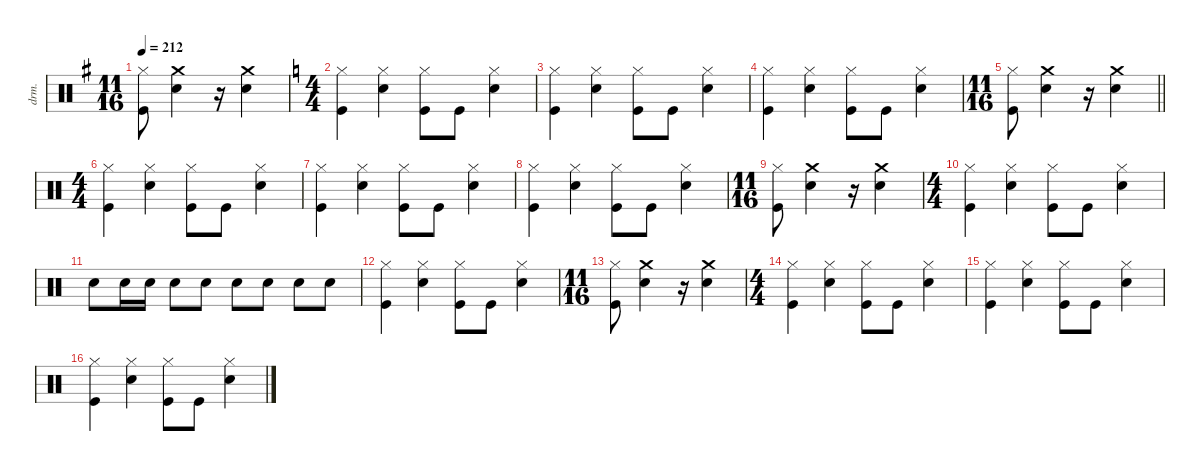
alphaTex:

\defaultSystemsLayout 4
\hideDynamics
\bracketExtendMode nobrackets
\otherSystemsTrackNameOrientation horizontal
\track ("Lars Ulrich" "drm.") {instrument percussion}
\staff {score}
\articulation defaults
\ts (11 16)
\beaming (8 2 2 2 2)
\tempo 212
\clef neutral
\ks g
("Hi-Hat (closed)"{acc forcenatural} "Kick (hit)"{acc forcenatural}).8{dy fff} ("Snare (hit) 2"{acc forcenatural} "Crash medium (hit)"{acc forcenatural}).4 r.16 ("Snare (hit) 2"{acc forcenatural} "Crash medium (hit)"{acc forcenatural}).4 |
\ts (4 4)
\beaming (8 2 2 2 2)
\ks c
("Hi-Hat (closed)" "Kick (hit)").4 ("Snare (hit) 2" "Hi-Hat (closed)").4 ("Kick (hit)" "Hi-Hat (closed)").8 "Kick (hit)".8 ("Snare (hit) 2" "Hi-Hat (closed)").4 |
("Hi-Hat (closed)" "Kick (hit)").4 ("Snare (hit) 2" "Hi-Hat (closed)").4 ("Kick (hit)" "Hi-Hat (closed)").8 "Kick (hit)".8 ("Snare (hit) 2" "Hi-Hat (closed)").4 |
("Kick (hit)" "Hi-Hat (closed)").4 ("Snare (hit) 2" "Hi-Hat (closed)").4 ("Kick (hit)" "Hi-Hat (closed)").8 "Kick (hit)".8 ("Snare (hit) 2" "Hi-Hat (closed)").4 |
\ts (11 16)
\beaming (8 2 2 2 2)
\barLineRight lightlight
("Hi-Hat (closed)" "Kick (hit)").8 ("Snare (hit) 2" "Crash medium (hit)").4 r.16 ("Crash medium (hit)" "Snare (hit) 2").4 |
\ts (4 4)
\beaming (8 2 2 2 2)
("Kick (hit)" "Hi-Hat (closed)").4 ("Snare (hit) 2" "Hi-Hat (closed)").4 ("Kick (hit)" "Hi-Hat (closed)").8 "Kick (hit)".8 ("Snare (hit) 2" "Hi-Hat (closed)").4 |
("Hi-Hat (closed)" "Kick (hit)").4 ("Snare (hit) 2" "Hi-Hat (closed)").4 ("Hi-Hat (closed)" "Kick (hit)").8 "Kick (hit)".8 ("Snare (hit) 2" "Hi-Hat (closed)").4 |
("Hi-Hat (closed)" "Kick (hit)").4 ("Snare (hit) 2" "Hi-Hat (closed)").4 ("Kick (hit)" "Hi-Hat (closed)").8 "Kick (hit)".8 ("Hi-Hat (closed)" "Snare (hit) 2").4 |
\ts (11 16)
\beaming (8 5)
("Hi-Hat (closed)" "Kick (hit)").8 ("Snare (hit) 2" "Crash medium (hit)").4 r.16 ("Snare (hit) 2" "Crash medium (hit)").4 |
\ts (4 4)
\beaming (8 2 2 2 2)
("Hi-Hat (closed)" "Kick (hit)").4 ("Snare (hit) 2" "Hi-Hat (closed)").4 ("Kick (hit)" "Hi-Hat (closed)").8 "Kick (hit)".8 ("Snare (hit) 2" "Hi-Hat (closed)").4 |
"Snare (hit) 2".8 "Snare (hit) 2".16 "Snare (hit) 2".16 "Snare (hit) 2".8 "Snare (hit) 2".8 "Snare (hit) 2".8 "Snare (hit) 2".8 "Snare (hit) 2".8 "Snare (hit) 2".8 |
("Kick (hit)" "Hi-Hat (closed)").4 ("Hi-Hat (closed)" "Snare (hit) 2").4 ("Kick (hit)" "Hi-Hat (closed)").8 "Kick (hit)".8 ("Snare (hit) 2" "Hi-Hat (closed)").4 |
\ts (11 16)
\beaming (8 5)
("Hi-Hat (closed)" "Kick (hit)").8 ("Snare (hit) 2" "Crash medium (hit)").4 r.16 ("Snare (hit) 2" "Crash medium (hit)").4 |
\ts (4 4)
\beaming (8 2 2 2 2)
("Kick (hit)" "Hi-Hat (closed)").4 ("Snare (hit) 2" "Hi-Hat (closed)").4 ("Kick (hit)" "Hi-Hat (closed)").8 "Kick (hit)".8 ("Snare (hit) 2" "Hi-Hat (closed)").4 |
("Hi-Hat (closed)" "Kick (hit)").4 ("Snare (hit) 2" "Hi-Hat (closed)").4 ("Hi-Hat (closed)" "Kick (hit)").8 "Kick (hit)".8 ("Snare (hit) 2" "Hi-Hat (closed)").4 |
("Hi-Hat (closed)" "Kick (hit)").4 ("Snare (hit) 2" "Hi-Hat (closed)").4 ("Kick (hit)" "Hi-Hat (closed)").8 "Kick (hit)".8 ("Hi-Hat (closed)" "Snare (hit) 2").4
